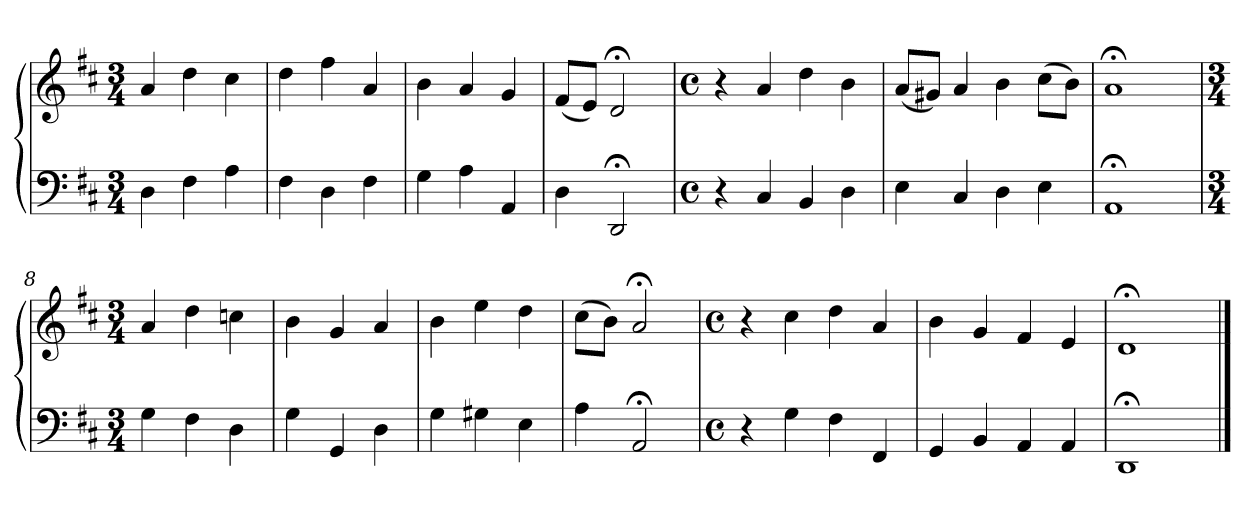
**kern	**kern
*part1	*part1
*staff2	*staff1
*clefF4	*clefG2
*k[f#c#]	*k[f#c#]
*M3/4	*M3/4
=1	=1
4D	4a
4F#	4dd
4A	4cc#
=2	=2
4F#	4dd
4D	4ff#
4F#	4a
=3	=3
4G	4b
4A	4a
4AA	4g
=4	=4
4D	(8f#L
.	8eJ)
2DD;<	2d;<
=5	=5
*M4/4	*M4/4
*met(c)	*met(c)
4r	4r
4C#	4a
4BB	4dd
4D	4b
=6	=6
4E	(8aL
.	8g#XJ)
4C#	4a
4D	4b
4E	(8cc#L
.	8bJ)
=7	=7
1AA;<	1a;<
!!LO:LB:g=z
=8	=8
*M3/4	*M3/4
4G	4a
4F#	4dd
4D	4ccn
=9	=9
4G	4b
4GG	4g
4D	4a
=10	=10
4G	4b
4G#X	4ee
4E	4dd
=11	=11
4A	(8cc#L
.	8bJ)
2AA;<	2a;<
=12	=12
*M4/4	*M4/4
*met(c)	*met(c)
4r	4r
4G	4cc#
4F#	4dd
4FF#	4a
=13	=13
4GG	4b
4BB	4g
4AA	4f#
4AA	4e
=14	=14
1DD;<	1d;<
==	==
*-	*-
